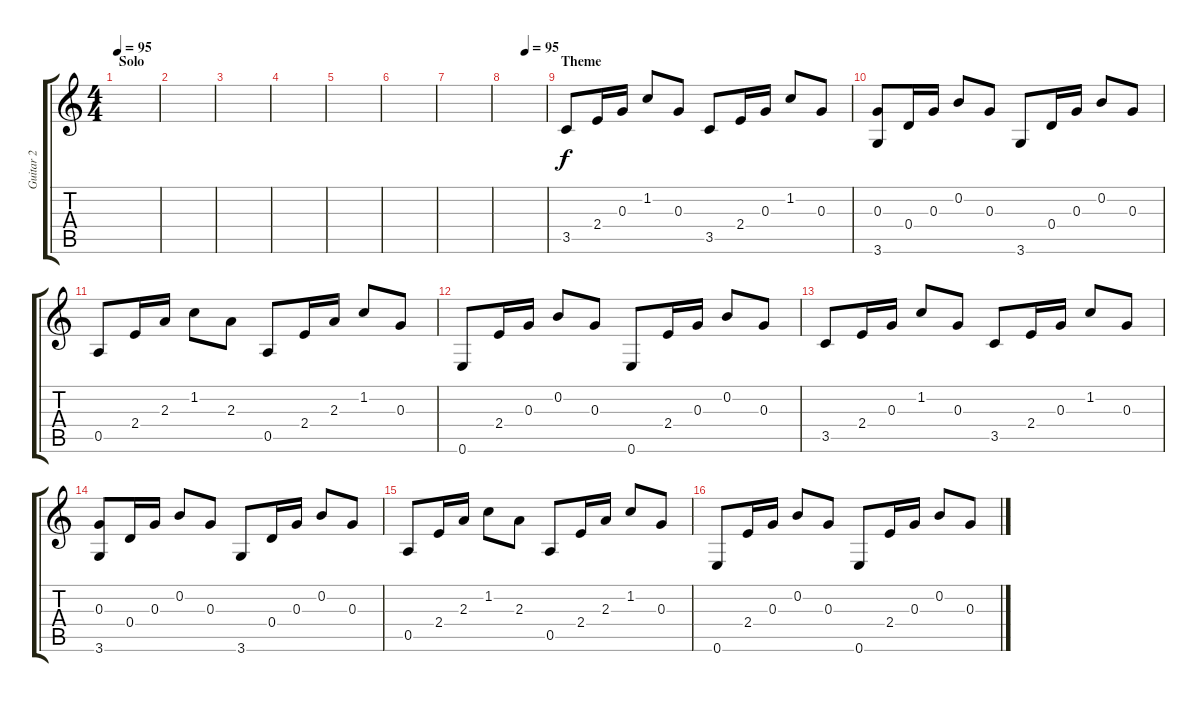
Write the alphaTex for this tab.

\track ("Guitar 2" "Guitar 2") {instrument acousticguitarnylon}
\staff {score tabs}
\tuning (E4 B3 G3 D3 A2 E2) {hide}
\ts (4 4)
\section ("" "Solo")
\tempo 95
\clef g2
\ks c
|
|
|
|
|
|
|
\tempo (95 0.5)
|
\section ("" "Theme")
3.5.8 2.4.16 0.3.16 1.2.8 0.3.8 3.5.8 2.4.16 0.3.16 1.2.8 0.3.8 |
(0.3 3.6).8 0.4.16 0.3.16 0.2.8 0.3.8 3.6.8 0.4.16 0.3.16 0.2.8 0.3.8 |
0.5.8 2.4.16 2.3.16 1.2.8 2.3.8 0.5.8 2.4.16 2.3.16 1.2.8 0.3.8 |
0.6.8 2.4.16 0.3.16 0.2.8 0.3.8 0.6.8 2.4.16 0.3.16 0.2.8 0.3.8 |
3.5.8 2.4.16 0.3.16 1.2.8 0.3.8 3.5.8 2.4.16 0.3.16 1.2.8 0.3.8 |
(0.3 3.6).8 0.4.16 0.3.16 0.2.8 0.3.8 3.6.8 0.4.16 0.3.16 0.2.8 0.3.8 |
0.5.8 2.4.16 2.3.16 1.2.8 2.3.8 0.5.8 2.4.16 2.3.16 1.2.8 0.3.8 |
0.6.8 2.4.16 0.3.16 0.2.8 0.3.8 0.6.8 2.4.16 0.3.16 0.2.8 0.3.8
